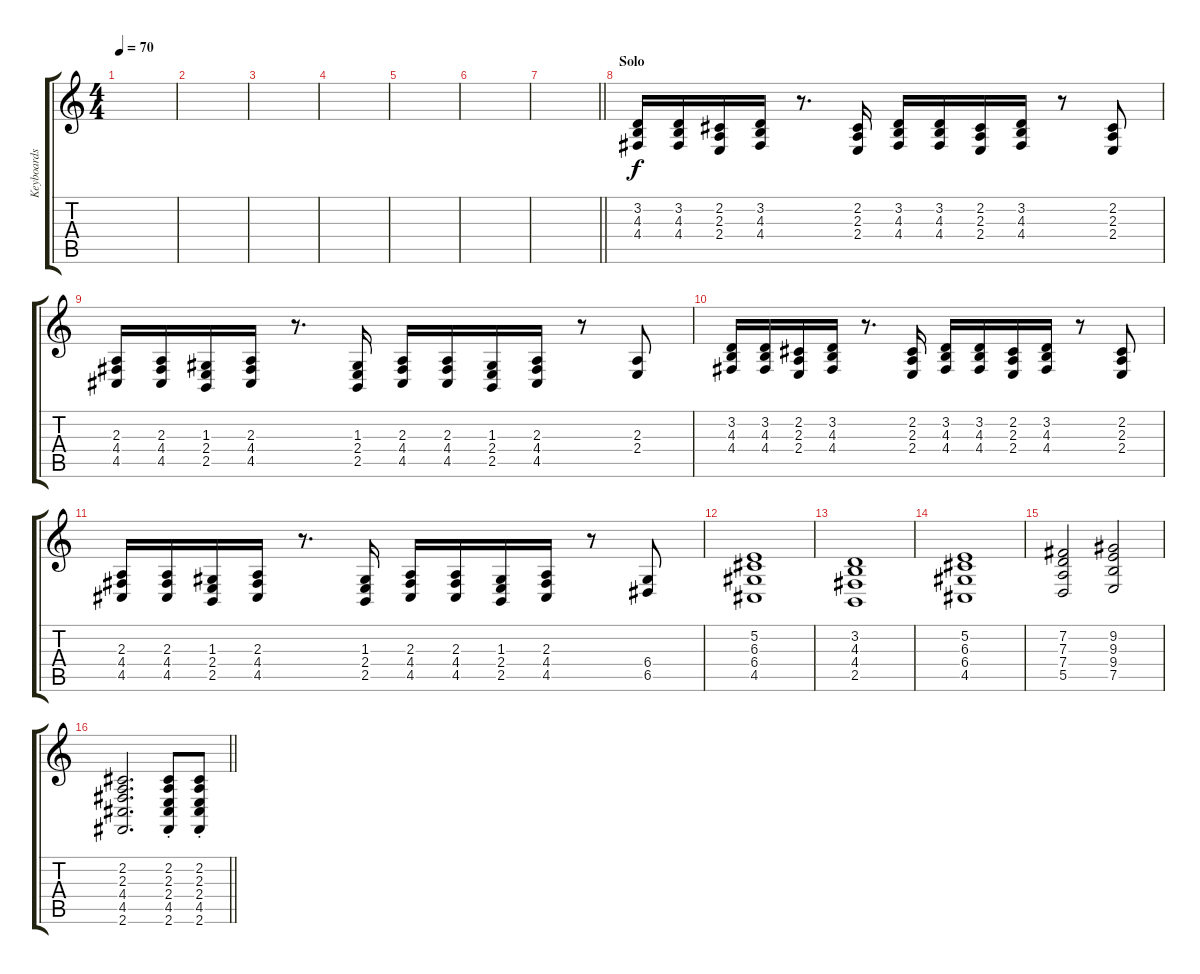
\track ("Keyboards" "Keyboards") {instrument pad2warm}
\staff {score tabs}
\tuning (E4 B3 G3 D3 A2 E2) {hide}
\ts (4 4)
\tempo 70
\clef g2
\ks c
|
|
|
|
|
|
\barLineRight lightlight
|
\section ("" "Solo")
(3.2 4.3 4.4).16 (3.2 4.3 4.4).16 (2.2 2.3 2.4).16 (3.2 4.3 4.4).16 r.8{d} (2.2 2.3 2.4).16 (3.2 4.3 4.4).16 (3.2 4.3 4.4).16 (2.2 2.3 2.4).16 (3.2 4.3 4.4).16 r.8 (2.2 2.3 2.4).8 |
(2.3 4.4 4.5).16 (2.3 4.4 4.5).16 (1.3 2.4 2.5).16 (2.3 4.4 4.5).16 r.8{d} (1.3 2.4 2.5).16 (2.3 4.4 4.5).16 (2.3 4.4 4.5).16 (1.3 2.4 2.5).16 (2.3 4.4 4.5).16 r.8 (2.3 2.4).8 |
(3.2 4.3 4.4).16 (3.2 4.3 4.4).16 (2.2 2.3 2.4).16 (3.2 4.3 4.4).16 r.8{d} (2.2 2.3 2.4).16 (3.2 4.3 4.4).16 (3.2 4.3 4.4).16 (2.2 2.3 2.4).16 (3.2 4.3 4.4).16 r.8 (2.2 2.3 2.4).8 |
(2.3 4.4 4.5).16 (2.3 4.4 4.5).16 (1.3 2.4 2.5).16 (2.3 4.4 4.5).16 r.8{d} (1.3 2.4 2.5).16 (2.3 4.4 4.5).16 (2.3 4.4 4.5).16 (1.3 2.4 2.5).16 (2.3 4.4 4.5).16 r.8 (6.4 6.5).8 |
(5.2 6.3 6.4 4.5).1 |
(3.2 4.3 4.4 2.5).1 |
(5.2 6.3 6.4 4.5).1 |
(7.2 7.3 7.4 5.5).2 (9.2 9.3 9.4 7.5).2 |
\barLineRight lightlight
(2.2 2.3 4.4 4.5 2.6).2{d} (2.2{st} 2.3{st} 2.4{st} 4.5{st} 2.6{st}).8 (2.2{st} 2.3{st} 2.4{st} 4.5{st} 2.6{st}).8
